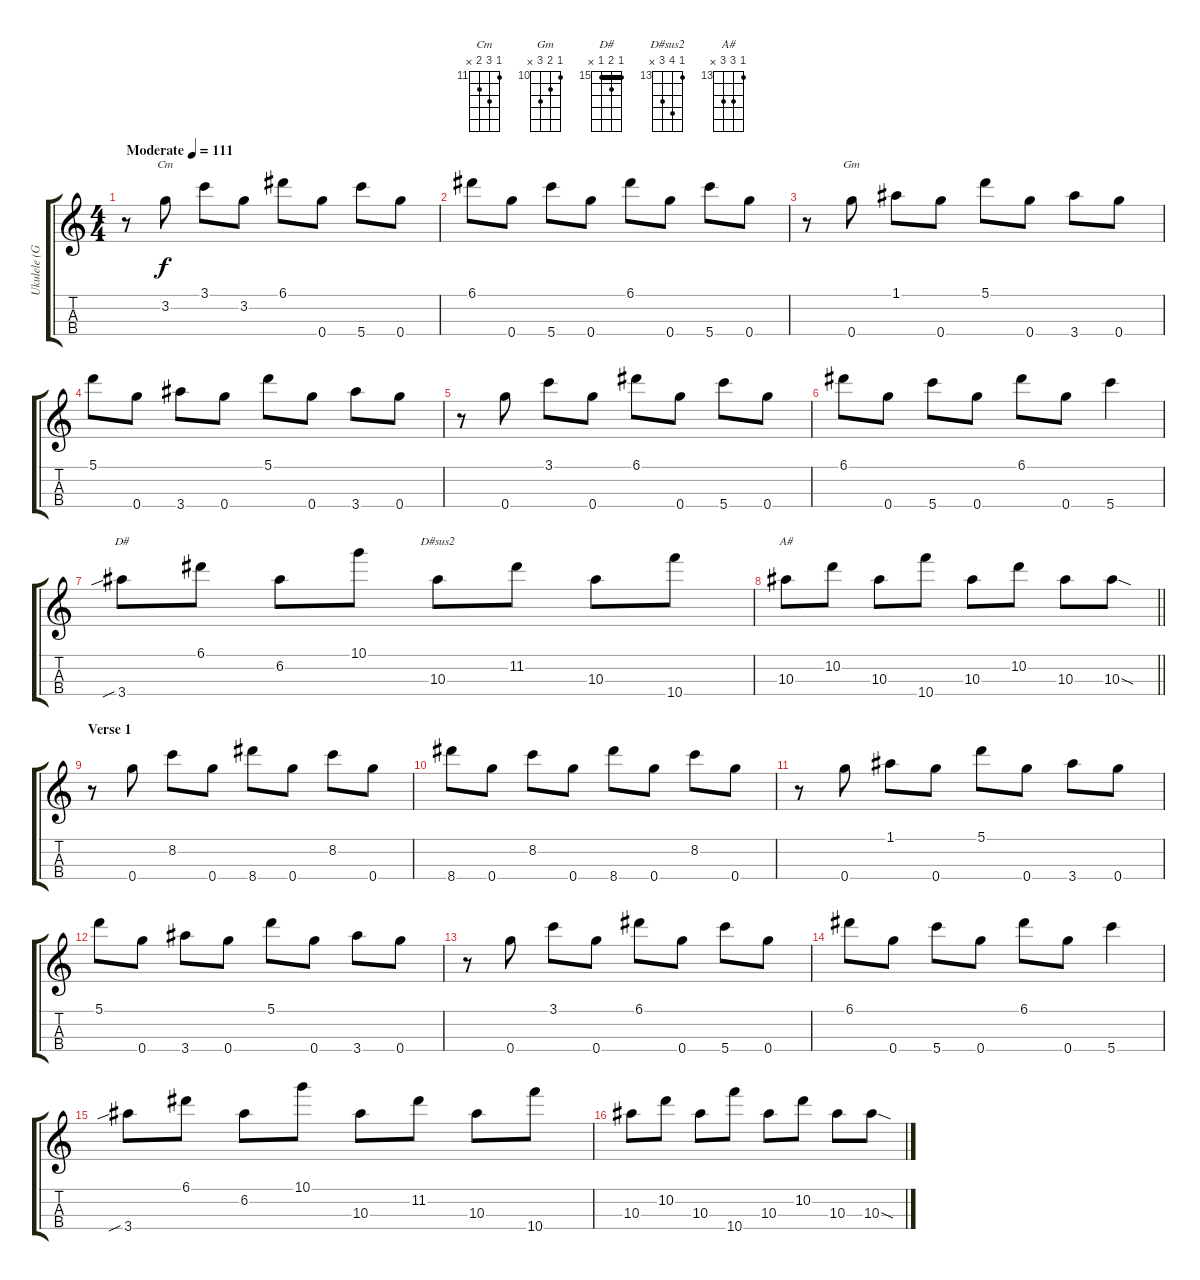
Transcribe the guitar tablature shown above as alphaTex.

\track ("Ukulele (GCEA5)" "Ukulele (G") {instrument electricguitarclean}
\staff {score tabs}
\tuning (A4 E4 C4 G4) {hide}
\chord ("Cm" 11 13 12 x) {firstfret 11}
\chord ("Gm" 10 11 12 x) {firstfret 10}
\chord ("D#" 15 16 15 x) {firstfret 15 barre 15}
\chord ("D#sus2" 13 16 15 x) {firstfret 13}
\chord ("A#" 13 15 15 x) {firstfret 13}
\ts (4 4)
\tempo (111 "Moderate")
\clef g2
\ks c
r.8{dy f instrument electricguitarclean} 3.2.8{ch "Cm"} 3.1.8 3.2.8 6.1.8 0.4.8 5.4.8 0.4.8 |
6.1.8 0.4.8 5.4.8 0.4.8 6.1.8 0.4.8 5.4.8 0.4.8 |
r.8 0.4.8{ch "Gm"} 1.1.8 0.4.8 5.1.8 0.4.8 3.4.8 0.4.8 |
5.1.8 0.4.8 3.4.8 0.4.8 5.1.8 0.4.8 3.4.8 0.4.8 |
r.8 0.4.8 3.1.8 0.4.8 6.1.8 0.4.8 5.4.8 0.4.8 |
6.1.8 0.4.8 5.4.8 0.4.8 6.1.8 0.4.8 5.4.4 |
3.4{sib}.8{ch "D#"} 6.1.8 6.2.8 10.1.8 10.3.8{ch "D#sus2"} 11.2.8 10.3.8 10.4.8 |
\barLineRight lightlight
10.3.8{ch "A#"} 10.2.8 10.3.8 10.4.8 10.3.8 10.2.8 10.3.8 10.3{sod}.8 |
\section ("" "Verse 1")
r.8 0.4.8 8.2.8 0.4.8 8.4.8 0.4.8 8.2.8 0.4.8 |
8.4.8 0.4.8 8.2.8 0.4.8 8.4.8 0.4.8 8.2.8 0.4.8 |
r.8 0.4.8 1.1.8 0.4.8 5.1.8 0.4.8 3.4.8 0.4.8 |
5.1.8 0.4.8 3.4.8 0.4.8 5.1.8 0.4.8 3.4.8 0.4.8 |
r.8 0.4.8 3.1.8 0.4.8 6.1.8 0.4.8 5.4.8 0.4.8 |
6.1.8 0.4.8 5.4.8 0.4.8 6.1.8 0.4.8 5.4.4 |
3.4{sib}.8 6.1.8 6.2.8 10.1.8 10.3.8 11.2.8 10.3.8 10.4.8 |
10.3.8 10.2.8 10.3.8 10.4.8 10.3.8 10.2.8 10.3.8 10.3{sod}.8
